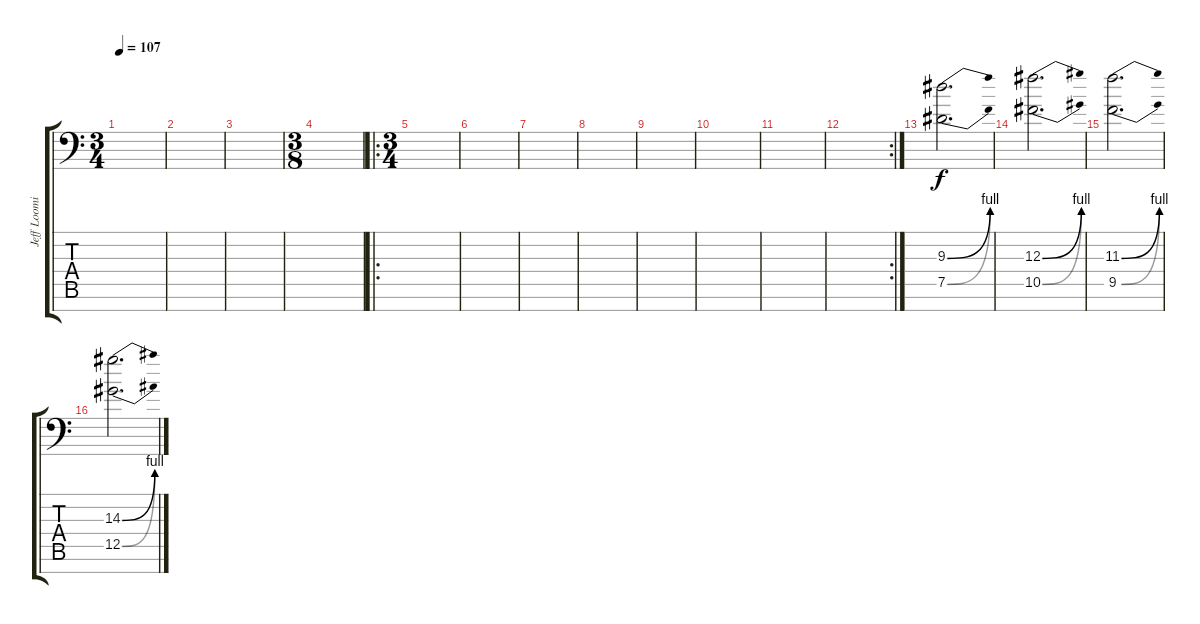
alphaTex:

\track ("Jeff Loomis (Accompianment Lead)" "Jeff Loomi") {instrument distortionguitar}
\staff {score tabs}
\tuning (Eb4 Bb3 Gb3 Db3 Ab2 Eb2 Bb1) {hide}
\ts (3 4)
\tempo 107
\clef f4
\ks c
|
|
|
\ts (3 8)
|
\ro
\ts (3 4)
|
|
|
|
|
|
|
\rc 2
|
(9.3{be (bend 0 0 60 4)} 7.5{be (bend 0 0 60 4)}).2{d} |
(12.3{be (bend 0 0 60 4)} 10.5{be (bend 0 0 60 4)}).2{d} |
(11.3{be (bend 0 0 60 4)} 9.5{be (bend 0 0 60 4)}).2{d} |
(14.3{be (bend 0 0 60 4)} 12.5{be (bend 0 0 60 4)}).2{d}
